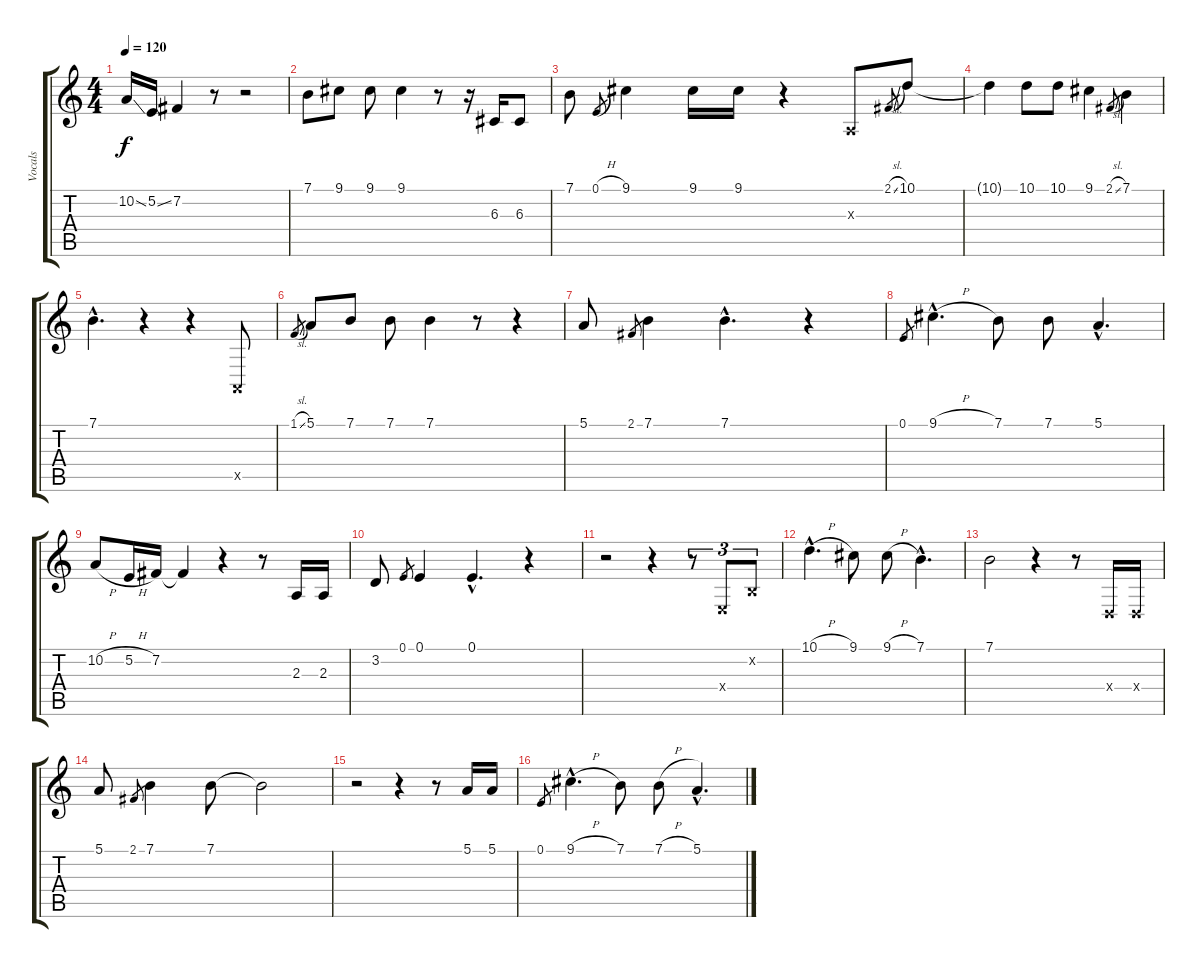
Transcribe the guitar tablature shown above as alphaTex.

\track ("Vocals" "Vocals") {instrument altosax}
\staff {score tabs}
\tuning (E4 B3 G3 D3 A2 E2) {hide}
\ts (4 4)
\tempo 120
\clef g2
\ks c
10.2{ss}.16{dy f} 5.2{ss}.16 7.2.4 r.8 r.2 |
7.1.8 9.1.8 9.1.8 9.1.4 r.8 r.16 6.3.16 6.3.8 |
7.1.8 0.1{h}.8{gr} 9.1.4 9.1.16 9.1.16 r.4 2.3{x}.8 2.1{sl}.8{gr} 10.1.8 |
10.1{t}.4 10.1.8 10.1.8 9.1.4 2.1{sl}.8{gr} 7.1.4 |
7.1{hac}.4{d} r.4 r.4 0.5{x}.8 |
1.1{sl}.8{gr} 5.1.8 7.1.8 7.1.8 7.1.4 r.8 r.4 |
5.1.8 2.1.8{gr} 7.1.4 7.1{hac}.4{d} r.4 |
0.1.8{gr} 9.1{h hac}.4{d} 7.1.8 7.1.8 5.1{hac}.4{d} |
10.2{h}.8 5.2{h}.16 7.2.16 7.2{t}.4 r.4 r.8 2.3.16 2.3.16 |
3.2.8 0.1.8{gr} 0.1.4 0.1{hac}.4{d} r.4 |
r.2 r.4 r.8{tu (3 2)} 2.4{x}.8{tu (3 2)} 0.2{x}.8{tu (3 2)} |
10.1{h hac}.4{d} 9.1.8 9.1{h}.8 7.1{hac}.4{d} |
7.1.2 r.4 r.8 0.4{x}.16 0.4{x}.16 |
5.1.8 2.1.8{gr} 7.1.4 7.1.8 7.1{t}.2 |
r.2 r.4 r.8 5.1.16 5.1.16 |
0.1.8{gr} 9.1{h hac}.4{d} 7.1.8 7.1{h}.8 5.1{hac}.4{d}
